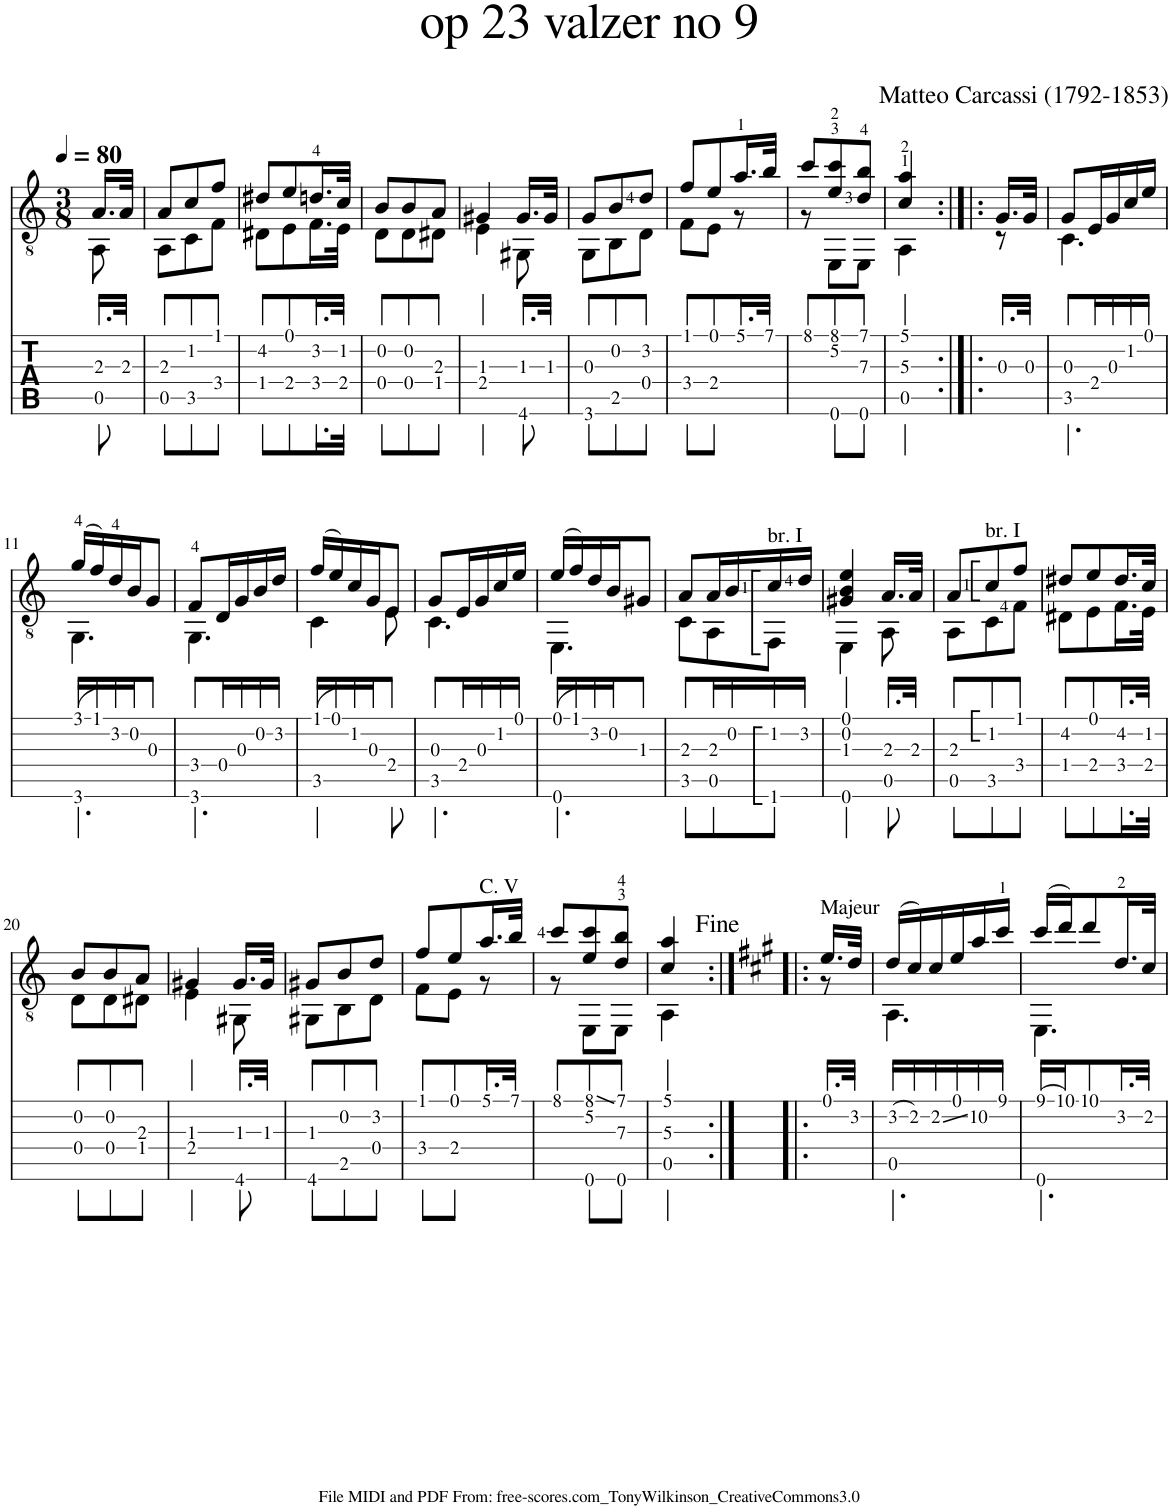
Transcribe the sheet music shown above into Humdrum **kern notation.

**kern	**kern
*part2	*part1
*staff2	*staff1
*I"Chitarra classica (Intavolatura)	*I"Guitar
*stria6	*
*	*clefGv2
*k[]	*k[]
*M3/8	*M3/8
*MM80	*MM80
=	=
*^	*^
16.A/LL	8AA\	16.A/LL	8AA\
32A/JJk	.	32A/JJk	.
=1	=1	=1	=1
8A/L	8AA\L	8A/L	8AA\L
8c/	8C\	8c/	8C\
8f/J	8F\J	8f/J	8F\J
=2	=2	=2	=2
8d#X/L	8D#X\L	8d#X/L	8D#X\L
8e/	8E\	8e/	8E\
16.dn/L	16.F\L	16.dn/L	16.F\L
32c/JJk	32E\JJk	32c/JJk	32E\JJk
=3	=3	=3	=3
8B/L	8D\L	8B/L	8D\L
8B/	8D\	8B/	8D\
8A/J	8D#X\J	8A/J	8D#X\J
=4	=4	=4	=4
4G#X/	4E\	4G#X/	4E\
16.G#/LL	8GG#X\	16.G#/LL	8GG#X\
32G#/JJk	.	32G#/JJk	.
=5	=5	=5	=5
8G/L	8GG\L	8G/L	8GG\L
8B/	8BB\	8B/	8BB\
8d/J	8D\J	8d/J	8D\J
=6	=6	=6	=6
8f/L	8F\L	8f/L	8F\L
8e/	8E\J	8e/	8E\J
16.a/L	8r	16.a/L	8r
32b/JJk	.	32b/JJk	.
=7	=7	=7	=7
8cc/L	8r	8cc/L	8r
8e/ 8cc/	8EE\L	8e/ 8cc/	8EE\L
8d/ 8b/J	8EE\J	8d/ 8b/J	8EE\J
=8	=8	=8	=8
4c/ 4a/	4AA\	4c/ 4a/	4AA\
=9:|!|:	=9:|!|:	=9:|!|:	=9:|!|:
16.G/LL	8r	16.G/LL	8r
32G/JJk	.	32G/JJk	.
=10	=10	=10	=10
8G/L	4.C\	8G/L	4.C\
16E/L	.	16E/L	.
16G/	.	16G/	.
16c/	.	16c/	.
16e/JJ	.	16e/JJ	.
!!LO:LB:g=z	!!
=11	=11	=11	=11
(16g/LL	4.GG\	(16g/LL	4.GG\
16f/)	.	16f/)	.
16d/	.	16d/	.
16B/J	.	16B/J	.
8G/J	.	8G/J	.
=12	=12	=12	=12
8F/L	4.GG\	8F/L	4.GG\
16D/L	.	16D/L	.
16G/	.	16G/	.
16B/	.	16B/	.
16d/JJ	.	16d/JJ	.
=13	=13	=13	=13
(16f/LL	4C\	(16f/LL	4C\
16e/)	.	16e/)	.
16c/	.	16c/	.
16G/J	.	16G/J	.
8E/J	8E\	8E/J	8E\
=14	=14	=14	=14
8G/L	4.C\	8G/L	4.C\
16E/L	.	16E/L	.
16G/	.	16G/	.
16c/	.	16c/	.
16e/JJ	.	16e/JJ	.
=15	=15	=15	=15
(16e/LL	4.EE\	(16e/LL	4.EE\
16f/)	.	16f/)	.
16d/	.	16d/	.
16B/J	.	16B/J	.
8G#X/J	.	8G#X/J	.
=16	=16	=16	=16
8A/L	8C\L	8A/L	8C\L
16A/L	8AA\	16A/L	8AA\
16B/	.	16B/	.
!	!	!LO:TX:a:t=br. I	!
16c::/	8FF\J	16c::/	8FF\J
16d/JJ	.	16d/JJ	.
=17	=17	=17	=17
4G#X/ 4B/ 4e/	4EE\	4G#X/ 4B/ 4e/	4EE\
16.A/LL	8AA\	16.A/LL	8AA\
32A/JJk	.	32A/JJk	.
=18	=18	=18	=18
8A/L	8AA\L	8A/L	8AA\L
!	!	!LO:TX:a:t=br. I	!
8c::/	8C\	8c::/	8C\
8f/J	8F\J	8f/J	8F\J
=19	=19	=19	=19
8d#X/L	8D#X\L	8d#X/L	8D#X\L
8e/	8E\	8e/	8E\
16.d#/L	16.F\L	16.d#/L	16.F\L
32c/JJk	32E\JJk	32c/JJk	32E\JJk
!!LO:LB:g=z	!!
=20	=20	=20	=20
8B/L	8D\L	8B/L	8D\L
8B/	8D\	8B/	8D\
8A/J	8D#X\J	8A/J	8D#X\J
=21	=21	=21	=21
4G#X/	4E\	4G#X/	4E\
16.G#/LL	8GG#X\	16.G#/LL	8GG#X\
32G#/JJk	.	32G#/JJk	.
=22	=22	=22	=22
8G#X/L	8GG#X\L	8G#X/L	8GG#X\L
8B/	8BB\	8B/	8BB\
8d/J	8D\J	8d/J	8D\J
=23	=23	=23	=23
8f/L	8F\L	8f/L	8F\L
8e/	8E\J	8e/	8E\J
!	!	!LO:TX:a:t=C. V	!
16.a/L	8r	16.a/L	8r
32b/JJk	.	32b/JJk	.
=24	=24	=24	=24
8cc/L	8r	8cc/L	8r
8e/ 8cc/	8EE\L	8e/ 8cc/	8EE\L
8d/ 8b/J	8EE\J	8d/ 8b/J	8EE\J
=25	=25	=25	=25
4c/ 4a/	4AA\	4c/ 4a/	4AA\
=26:|!|:	=26:|!|:	=26:|!|:	=26:|!|:
*k[f#c#g#]	*	*k[f#c#g#]	*
!	!	!LO:TX:a:t=Majeur	!
16.e/LL	8r	16.e/LL	8r
32d/JJk	.	32d/JJk	.
=27	=27	=27	=27
(16d/LL	4.AA\	(16d/LL	4.AA\
16c#/)	.	16c#/)	.
16c#/	.	16c#/	.
16e/	.	16e/	.
16a/	.	16a/	.
16cc#/JJ	.	16cc#/JJ	.
=28	=28	=28	=28
(16cc#/LL	4.EE\	(16cc#/LL	4.EE\
16dd/J)	.	16dd/J)	.
8dd/	.	8dd/	.
16.d/L	.	16.d/L	.
32c#/JJk	.	32c#/JJk	.
*v	*v	*	*
*	*v	*v
=	=
*-	*-
